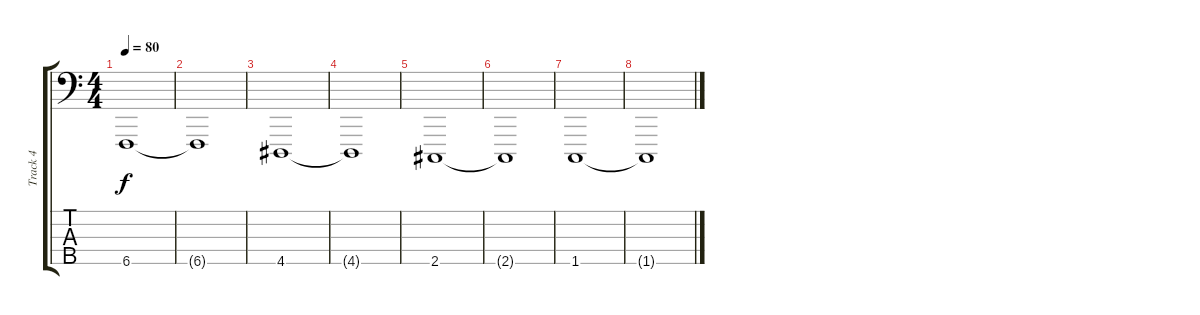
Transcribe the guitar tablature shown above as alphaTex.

\track ("Track 4" "Track 4") {instrument cello}
\staff {score tabs}
\tuning (G2 D2 A1 E1 B0) {hide}
\ts (4 4)
\section ("" "")
\tempo 80
\clef f4
\ks c
6.5.1{dy f volume 7} |
6.5{t}.1 |
4.5.1 |
4.5{t}.1 |
2.5.1{volume 0} |
2.5{t}.1 |
1.5.1 |
1.5{t}.1
